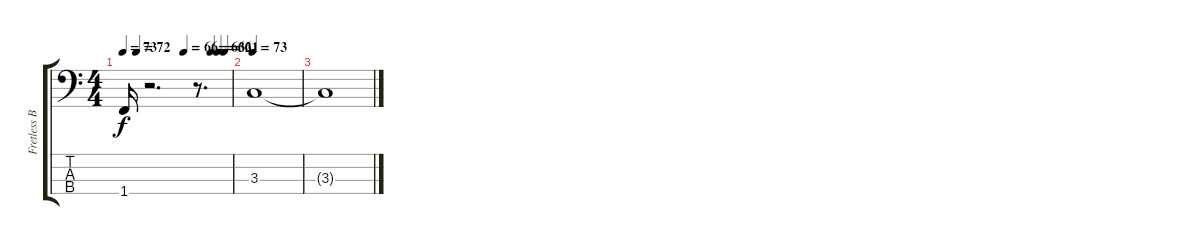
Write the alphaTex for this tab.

\track ("Fretless Bass" "Fretless B") {instrument electricbasspick}
\staff {score tabs}
\tuning (G2 D2 A1 E1) {hide}
\ts (4 4)
\tempo 73
\tempo (63 0.8125)
\tempo (72 0.125)
\tempo (62 0.875)
\tempo (66 0.5625)
\tempo (61 0.9375)
\clef f4
\ks c
1.4.16{dy f} r.2{d} r.8{d} |
\tempo 73
3.3.1 |
3.3{t}.1
